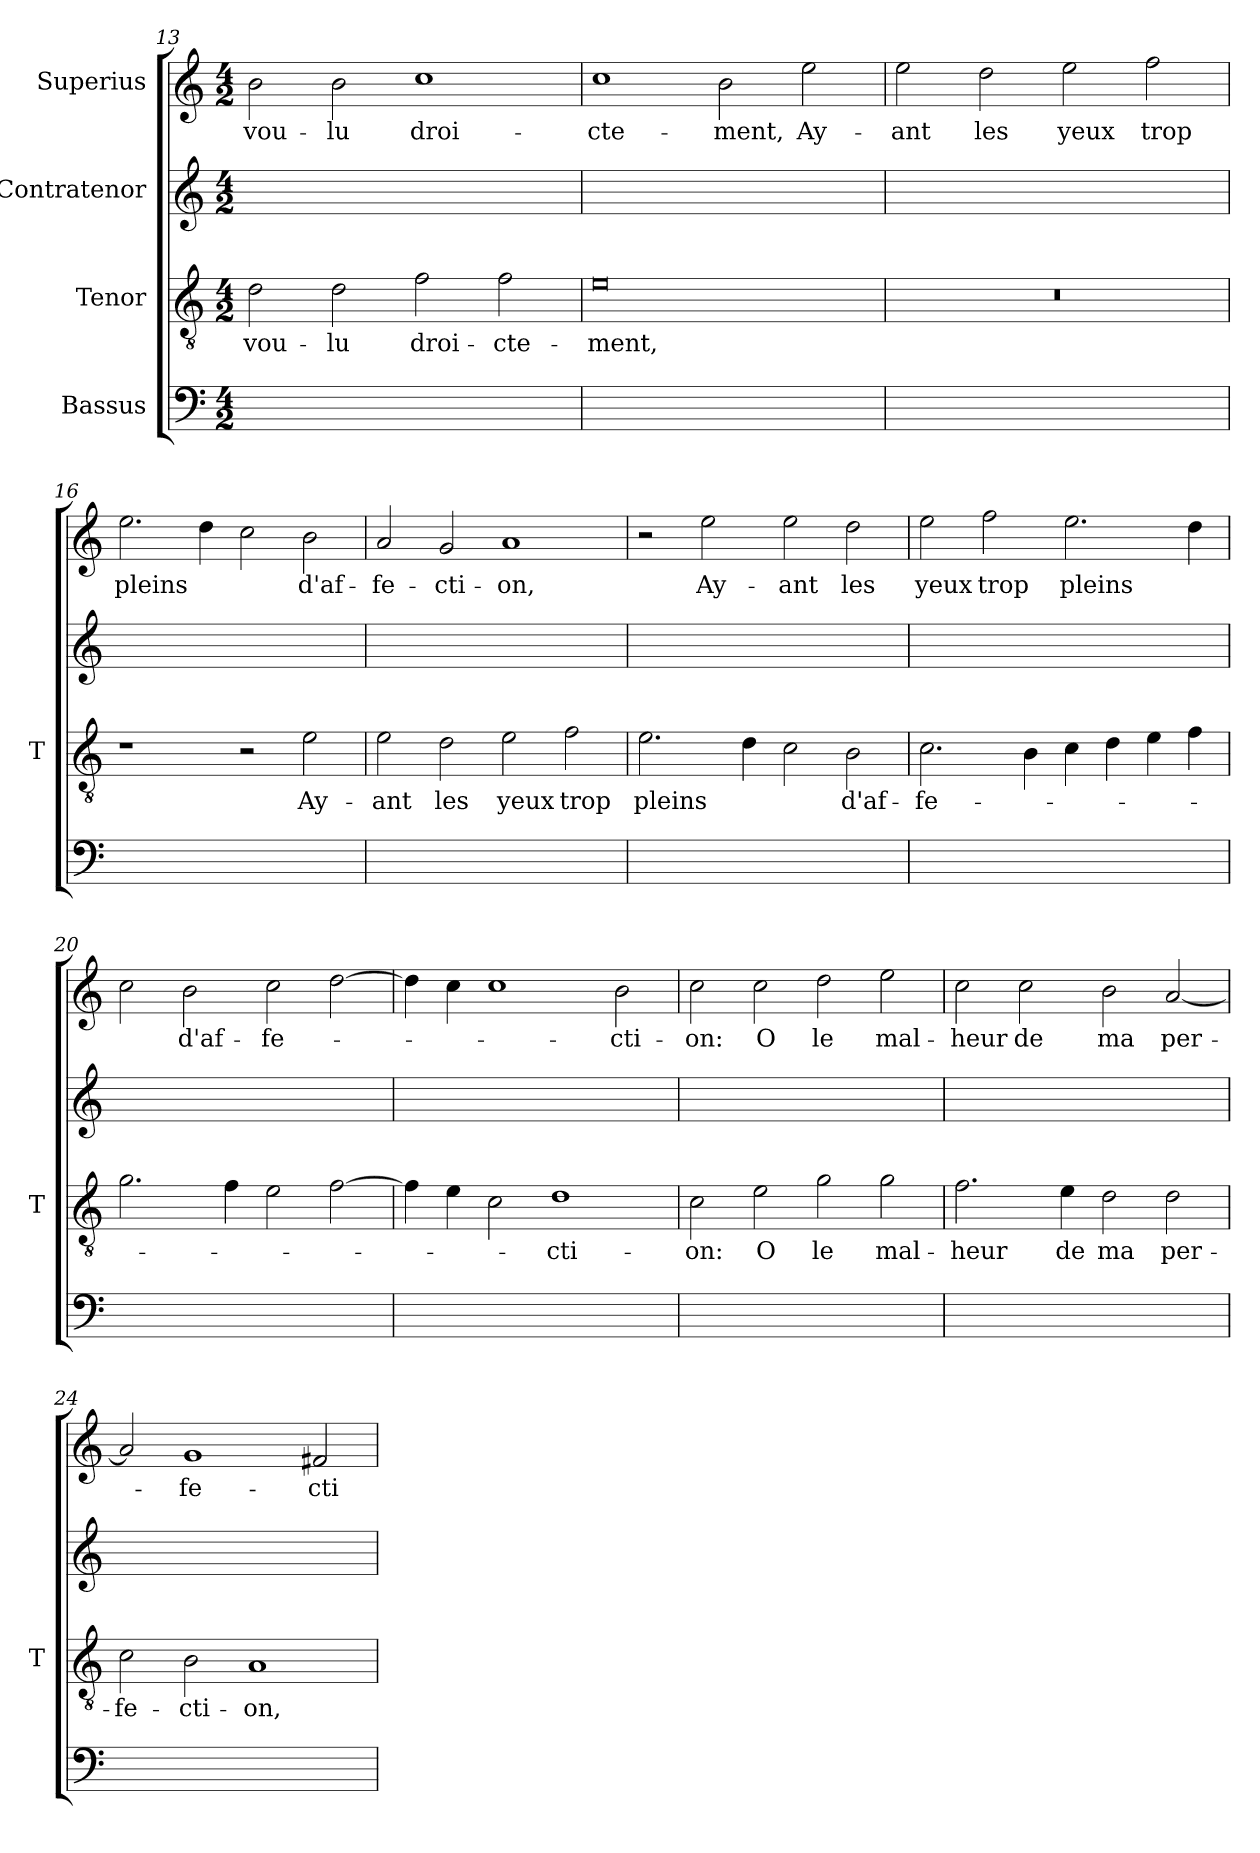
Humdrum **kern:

**kern	**kern	**text	**kern	**kern	**text
*part4	*part3	*part3	*part2	*part1	*part1
*staff4	*staff3	*staff3	*staff2	*staff1	*staff1
*I"Bassus	*I"Tenor	*	*I"Contratenor	*I"Superius	*
*	*I'T	*	*	*	*
*clefF4	*clefGv2	*	*clefG2	*clefG2	*
*k[]	*k[]	*	*k[]	*k[]	*
*M4/2	*M4/2	*	*M4/2	*M4/2	*
=13	=13	=13	=13	=13	=13
0ryy	2d	vou-	0ryy	2b	vou-
.	2d	-lu	.	2b	-lu
.	2f	droi-	.	1cc	droi-
.	2f	cte-	.	.	.
=14	=14	=14	=14	=14	=14
0ryy	0e	-ment,	0ryy	1cc	cte-
.	.	.	.	2b	-ment,
.	.	.	.	2ee	Ay-
=15	=15	=15	=15	=15	=15
0ryy	0r	.	0ryy	2ee	-ant
.	.	.	.	2dd	-les
.	.	.	.	2ee	-yeux
.	.	.	.	2ff	-trop
=16	=16	=16	=16	=16	=16
0ryy	1r	.	0ryy	2.ee	-pleins
.	.	.	.	4dd	.
.	2r	.	.	2cc	.
.	2e	Ay-	.	2b	d'af-
=17	=17	=17	=17	=17	=17
0ryy	2e	-ant	0ryy	2a	fe-
.	2d	-les	.	2g	cti-
.	2e	-yeux	.	1a	-on,
.	2f	-trop	.	.	.
=18	=18	=18	=18	=18	=18
0ryy	2.e	-pleins	0ryy	2r	.
.	.	.	.	2ee	Ay-
.	4d	.	.	.	.
.	2c	.	.	2ee	-ant
.	2B	d'af-	.	2dd	-les
=19	=19	=19	=19	=19	=19
0ryy	2.c	fe-	0ryy	2ee	-yeux
.	.	.	.	2ff	-trop
.	4B	.	.	.	.
.	4c	.	.	2.ee	-pleins
.	4d	.	.	.	.
.	4e	.	.	.	.
.	4f	.	.	4dd	.
=20	=20	=20	=20	=20	=20
0ryy	2.g	.	0ryy	2cc	.
.	.	.	.	2b	d'af-
.	4f	.	.	.	.
.	2e	.	.	2cc	fe-
.	[2f	.	.	[2dd	.
=21	=21	=21	=21	=21	=21
0ryy	4f]	.	0ryy	4dd]	.
.	4e	.	.	4cc	.
.	2c	.	.	1cc	.
.	1d	cti-	.	.	.
.	.	.	.	2b	cti-
=22	=22	=22	=22	=22	=22
0ryy	2c	-on:	0ryy	2cc	-on:
.	2e	-O	.	2cc	-O
.	2g	-le	.	2dd	-le
.	2g	mal-	.	2ee	mal-
=23	=23	=23	=23	=23	=23
0ryy	2.f	-heur	0ryy	2cc	-heur
.	.	.	.	2cc	-de
.	4e	-de	.	.	.
.	2d	-ma	.	2b	-ma
.	2d	per-	.	[2a	per-
=24	=24	=24	=24	=24	=24
0ryy	2c	fe-	0ryy	2a]	.
.	2B	cti-	.	1g	fe-
.	1A	-on,	.	.	.
.	.	.	.	2f#X	cti-
=	=	=	=	=	=
*-	*-	*-	*-	*-	*-
